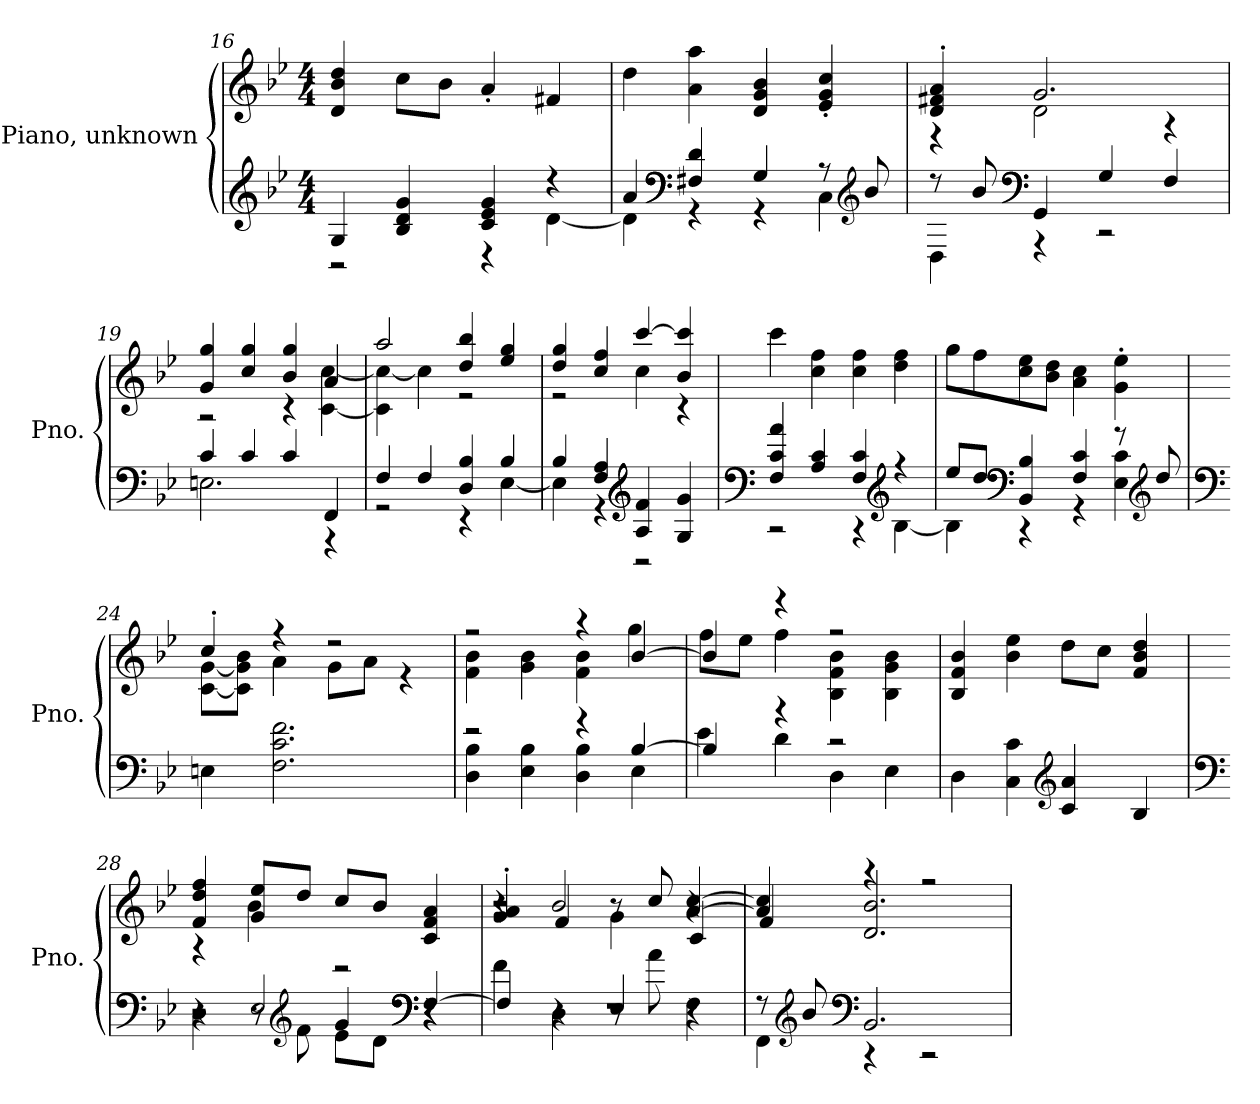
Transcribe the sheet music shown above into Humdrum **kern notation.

**kern	**kern
*part1	*part1
*staff2	*staff1
*I"Piano, unknown	*
*I'Pno.	*
*clefG2	*clefG2
*k[b-e-]	*k[b-e-]
*M4/4	*M4/4
=16	=16
*^	*
4G/	2r	4d/ 4b-/ 4dd/
4B-/ 4d/ 4g/	.	8cc\L
.	.	8b-\J
4c/ 4e-/ 4g/	4r	4a'/
4r	[4d\	4f#X/
=17	=17	=17
4a/	4d\]	4dd\
*clefF4	*	*
4F#X/ 4d/	4r	4a\ 4aa\
4G/	4r	4d/ 4g/ 4b-/
8r	4C\	4e-/' 4g/' 4cc/'
*clefG2	*	*
8b-/	.	.
=18	=18	=18
*	*	*^
8r	4D\	4d/' 4f#X/' 4a/'	4r
8b-/	.	.	.
*clefF4	*	*	*
4GG/	4r	2.g/	2d\
4G/	2r	.	.
4F/	.	.	4r
!!LO:LB:g=z	!!
=19	=19	=19	=19
4c/	2.En\	4g/ 4gg/	2r
4c/	.	4cc/ 4gg/	.
4c/	.	4b-/ 4gg/	4r
4FF/	4r	4a/	[4c\ [4cc\
=20	=20	=20	=20
4F/	2r	2aa/	4c\] 4cc\_
4F/	.	.	4cc\]
4D/ 4B-/	4r	4dd/ 4bb-/	2r
4B-/	[4E-\	4ee-/ 4gg/	.
=21	=21	=21	=21
4B-/	4E-\]	4dd/ 4gg/	2r
4F/ 4A/	4r	4cc/ 4ff/	.
*clefG2	*	*	*
4A/ 4f/	2r	[4ccc/	4cc\
4G/ 4g/	.	4b-/ 4ccc/]	4r
*	*	*v	*v
=22	=22	=22
*clefF4	*	*
4F/ 4c/ 4a/	2r	4ccc\
4A/ 4c/	.	4cc\ 4ff\
4F/ 4c/	4r	4cc\ 4ff\
*clefG2	*	*
4r	[4B-\	4dd\ 4ff\
=23	=23	=23
8ee-/L	4B-\]	8gg\L
8dd/J	.	8ff\
*clefF4	*	*
4BB-/ 4B-/	4r	8cc\ 8ee-\
.	.	8b-\ 8dd\J
4F/ 4c/	4r	4a\ 4cc\
8r	4E-\ 4c\	4g\' 4ee-\'
*clefG2	*	*
8dd/	.	.
*v	*v	*
!!LO:LB:g=z
=24	=24
*clefF4	*
*	*^
4En\	4cc'/	[8c\ [8g\L
.	.	8c\] 8g\] 8b-\J
2.F\ 2.c\ 2.f\	4r	4a\
.	2r	8g\L
.	.	8a\J
.	.	4r
=25	=25	=25
*^	*	*
2r	4D\ 4B-\	2r	4f\ 4b-\
.	4E-\ 4B-\	.	4g\ 4b-\
4r	4D\ 4B-\	4r	4f\ 4b-\
[4B-/	4E-\	[4b-/	4gg\
=26	=26	=26	=26
4B-/]	4e-\	4b-/]	8ff\L
.	.	.	8ee-\J
4r	4d\	4r	4ff\
2r	4D\	2r	4B-\ 4f\ 4b-\
.	4E-\	.	4B-\ 4g\ 4b-\
*v	*v	*	*
*	*v	*v
=27	=27
4D\	4B-/ 4f/ 4b-/
4C\ 4c\	4b-\ 4ee-\
*clefG2	*
4c/ 4a/	8dd\L
.	8cc\J
4B-/	4f/ 4b-/ 4dd/
=28	=28
*clefF4	*
*^	*^
*	*^	*	*
2r	4D\	4r	4f/ 4dd/ 4ff/	4r
.	8r	2E-/	8g/ 8ee-/L	4b-\
*clefG2	*	*	*	*
.	8f\	.	8dd/J	.
4g/	8e-\L	.	8cc/L	2r
.	8d\J	.	8b-/J	.
*clefF4	*	*	*	*
4r	4r	[4F/	4c/ 4f/ 4a/	.
!!LO:PB:g=z
=29	=29	=29	=29	=29
*	*	*	*	*^
1r	4f\	4F/]	4r	2r	4g/' 4a/'
.	4D\	4r	2b-/	.	4f/
.	8r	4E-/	.	4g\	8r
.	8a\	.	.	.	8cc/
.	4F\	4r	[4a/ [4cc/	4r	4c/
*	*v	*v	*	*	*
*	*	*	*v	*v
=30	=30	=30	=30
8r	4FF\	4a/] 4cc/]	4f/
*clefG2	*	*	*
8b-/	.	.	.
*clefF4	*	*	*
2.BB-/	4r	4r	2.d/ 2.b-/
.	2r	2r	.
*v	*v	*	*
*	*v	*v
=	=
*-	*-
